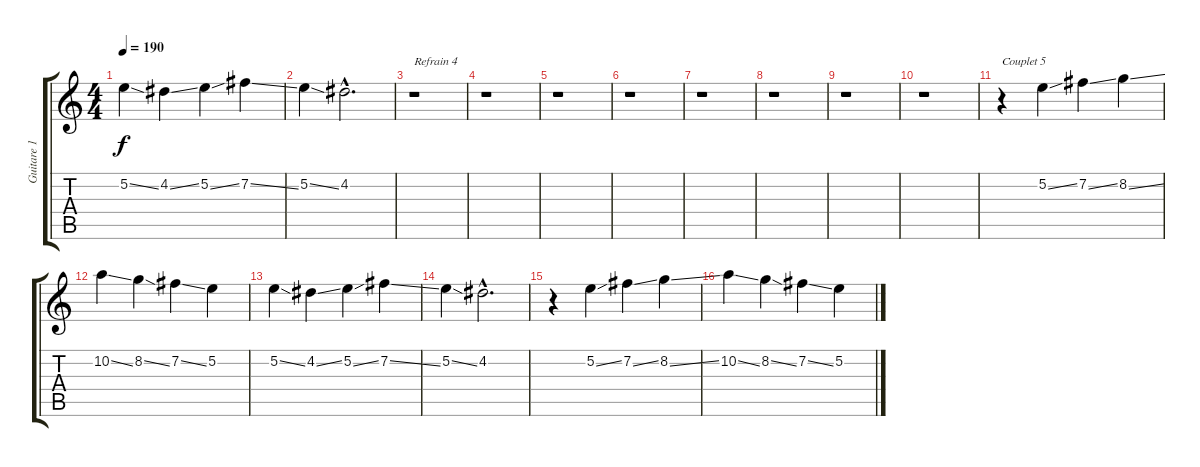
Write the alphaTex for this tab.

\track ("Guitare 1 avec whammy" "Guitare 1 ") {instrument distortionguitar}
\staff {score tabs}
\tuning (E4 B3 G3 D3 A2 E2) {hide}
\ts (4 4)
\tempo 190
\clef g2
\ks c
5.2{ss}.4{dy f} 4.2{ss}.4 5.2{ss}.4 7.2{ss}.4 |
5.2{ss}.4 4.2{hac}.2{d} |
r.1{txt "Refrain 4"} |
r.1 |
r.1 |
r.1 |
r.1 |
r.1 |
r.1 |
r.1 |
r.4{txt "Couplet 5"} 5.2{ss}.4 7.2{ss}.4 8.2{ss}.4 |
10.2{ss}.4 8.2{ss}.4 7.2{ss}.4 5.2.4 |
5.2{ss}.4 4.2{ss}.4 5.2{ss}.4 7.2{ss}.4 |
5.2{ss}.4 4.2{hac}.2{d} |
r.4 5.2{ss}.4 7.2{ss}.4 8.2{ss}.4 |
10.2{ss}.4 8.2{ss}.4 7.2{ss}.4 5.2.4
